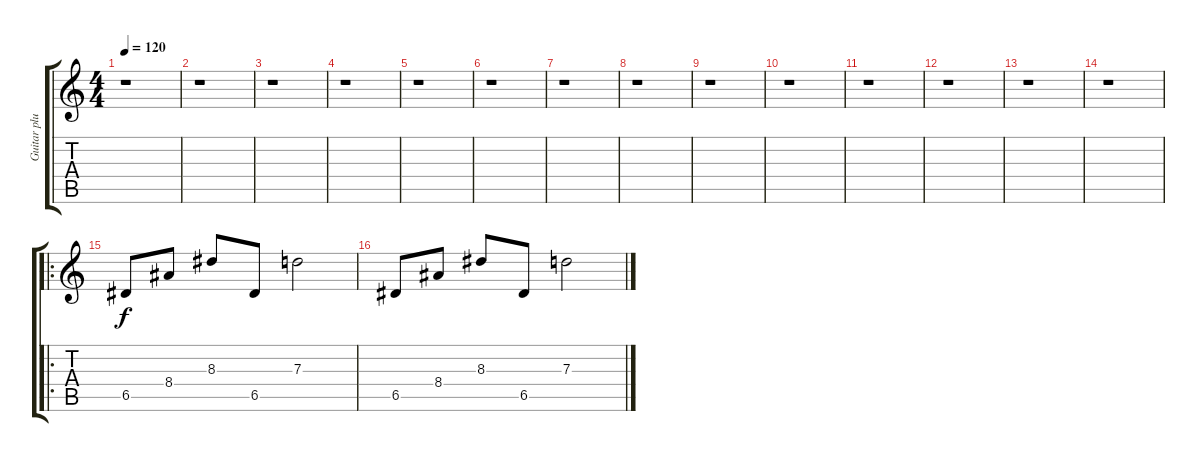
\track ("Guitar plus" "Guitar plu") {instrument distortionguitar}
\staff {score tabs}
\tuning (E4 B3 G3 D3 A2 E2) {hide}
\ts (4 4)
\tempo 120
\clef g2
\ks c
r.1{dy f} |
r.1 |
r.1 |
r.1 |
r.1 |
r.1 |
r.1 |
r.1 |
r.1 |
r.1 |
r.1 |
r.1 |
r.1 |
r.1 |
\ro
6.5.8 8.4.8 8.3.8 6.5.8 7.3.2 |
6.5.8 8.4.8 8.3.8 6.5.8 7.3.2
